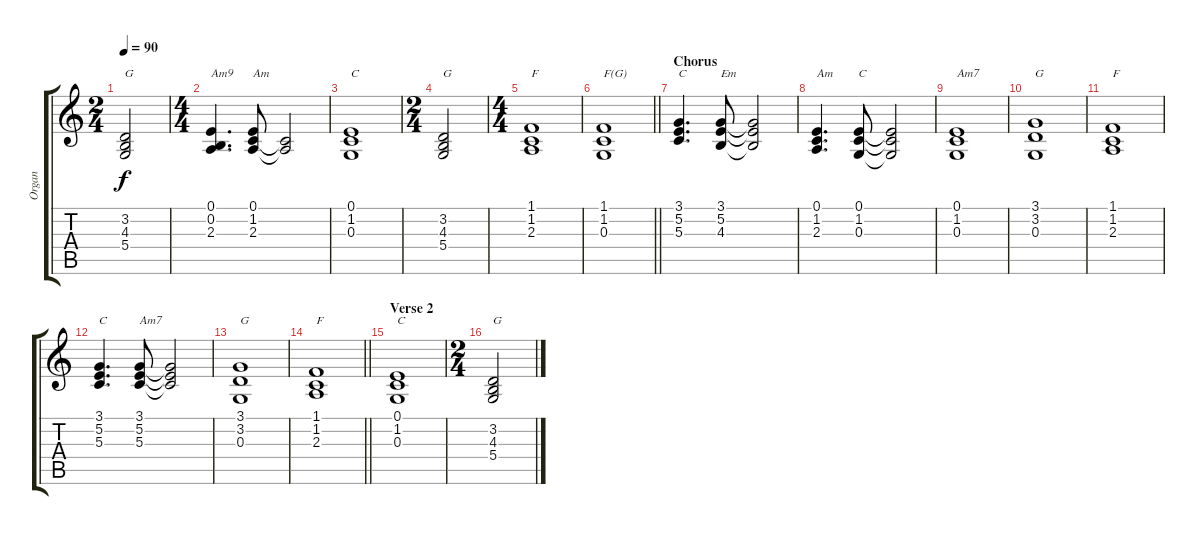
\track ("Organ" "Organ") {instrument percussiveorgan}
\staff {score tabs}
\tuning (E4 B3 G3 D3 A2 E2) {hide}
\ts (2 4)
\tempo 90
\clef g2
\ks c
(3.2 4.3 5.4).2{txt "G" dy f} |
\ts (4 4)
(0.1 0.2 2.3).4{d txt "Am9"} (0.1 1.2 2.3).8{txt "Am"} (1.2{t} 2.3{t}).2 |
(0.1 1.2 0.3).1{txt "C"} |
\ts (2 4)
(3.2 4.3 5.4).2{txt "G"} |
\ts (4 4)
(1.1 1.2 2.3).1{txt "F"} |
\barLineRight lightlight
(1.1 1.2 0.3).1{txt "F(G)"} |
\section ("" "Chorus")
(3.1 5.2 5.3).4{d txt "C"} (3.1 5.2 4.3).8{txt "Em"} (3.1{t} 5.2{t} 4.3{t}).2 |
(0.1 1.2 2.3).4{d txt "Am"} (0.1 1.2 0.3).8{txt "C"} (0.1{t} 1.2{t} 0.3{t}).2 |
(0.1 1.2 0.3).1{txt "Am7"} |
(3.1 3.2 0.3).1{txt "G"} |
(1.1 1.2 2.3).1{txt "F"} |
(3.1 5.2 5.3).4{d txt "C"} (3.1 5.2 5.3).8{txt "Am7"} (3.1{t} 5.2{t} 5.3{t}).2 |
(3.1 3.2 0.3).1{txt "G"} |
\barLineRight lightlight
(1.1 1.2 2.3).1{txt "F"} |
\section ("" "Verse 2")
(0.1 1.2 0.3).1{txt "C"} |
\ts (2 4)
(3.2 4.3 5.4).2{txt "G"}
